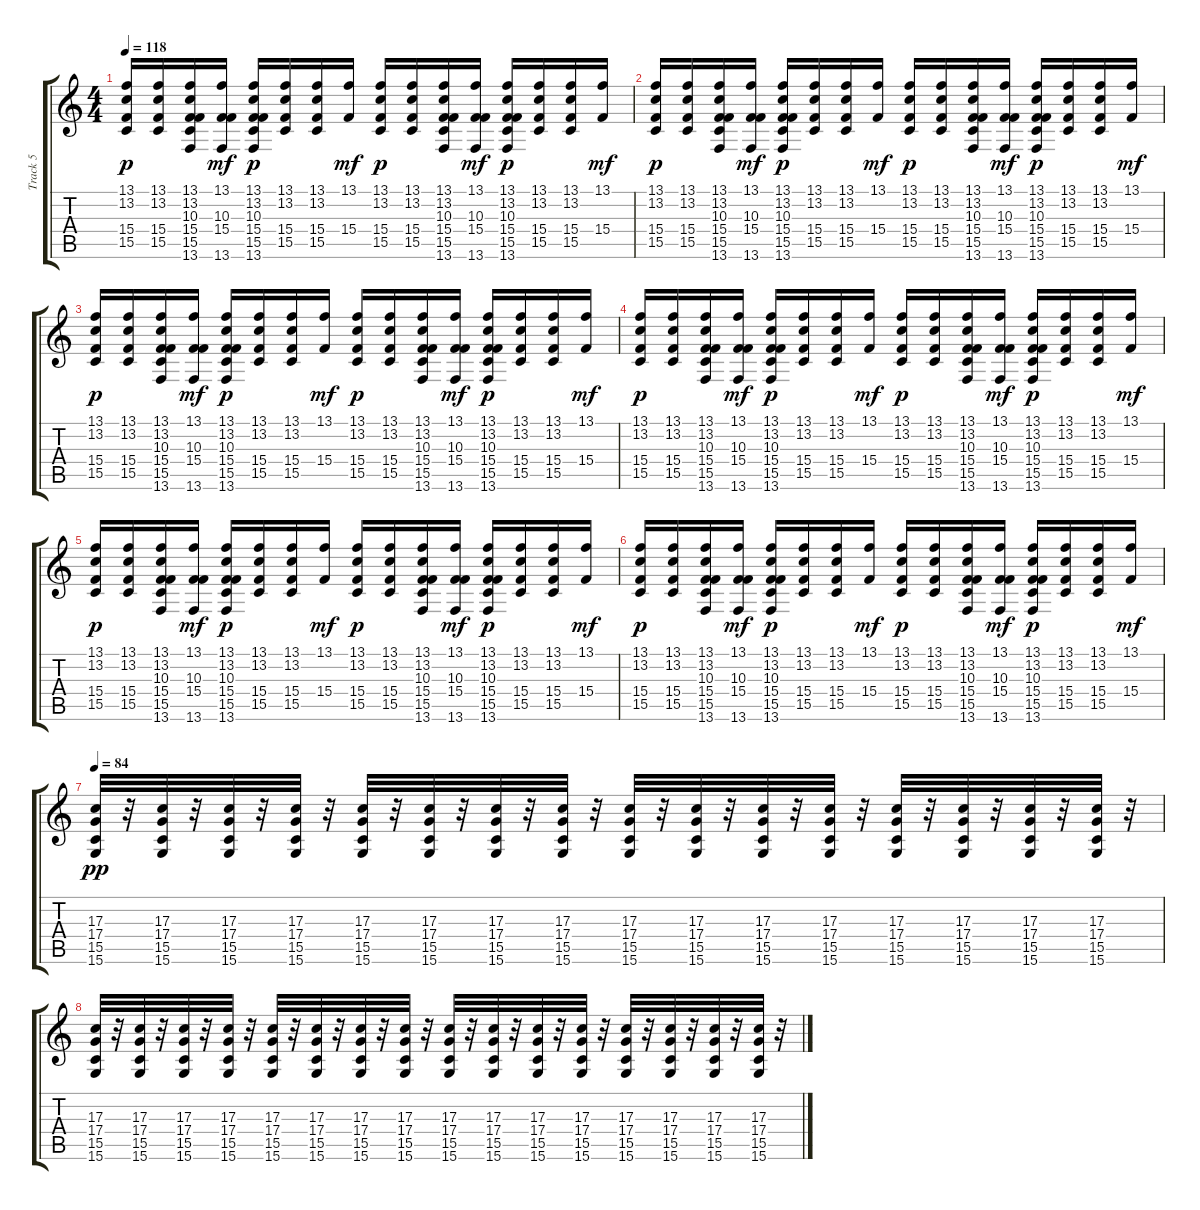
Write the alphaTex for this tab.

\track ("Track 5" "Track 5") {instrument accordion}
\staff {score tabs}
\tuning (E4 B3 G3 D3 A2 E2) {hide}
\ts (4 4)
\tempo 118
\clef g2
\ks c
(13.1 13.2 15.4 15.5).16{dy p} (13.1 13.2 15.4 15.5).16 (13.1 13.2 10.3 15.4 15.5 13.6).16 (13.1 10.3 15.4 13.6).16{dy mf} (13.1 13.2 10.3 15.4 15.5 13.6).16{dy p} (13.1 13.2 15.4 15.5).16 (13.1 13.2 15.4 15.5).16 (13.1 15.4).16{dy mf} (13.1 13.2 15.4 15.5).16{dy p} (13.1 13.2 15.4 15.5).16 (13.1 13.2 10.3 15.4 15.5 13.6).16 (13.1 10.3 15.4 13.6).16{dy mf} (13.1 13.2 10.3 15.4 15.5 13.6).16{dy p} (13.1 13.2 15.4 15.5).16 (13.1 13.2 15.4 15.5).16 (13.1 15.4).16{dy mf} |
(13.1 13.2 15.4 15.5).16{dy p} (13.1 13.2 15.4 15.5).16 (13.1 13.2 10.3 15.4 15.5 13.6).16 (13.1 10.3 15.4 13.6).16{dy mf} (13.1 13.2 10.3 15.4 15.5 13.6).16{dy p} (13.1 13.2 15.4 15.5).16 (13.1 13.2 15.4 15.5).16 (13.1 15.4).16{dy mf} (13.1 13.2 15.4 15.5).16{dy p} (13.1 13.2 15.4 15.5).16 (13.1 13.2 10.3 15.4 15.5 13.6).16 (13.1 10.3 15.4 13.6).16{dy mf} (13.1 13.2 10.3 15.4 15.5 13.6).16{dy p} (13.1 13.2 15.4 15.5).16 (13.1 13.2 15.4 15.5).16 (13.1 15.4).16{dy mf} |
(13.1 13.2 15.4 15.5).16{dy p} (13.1 13.2 15.4 15.5).16 (13.1 13.2 10.3 15.4 15.5 13.6).16 (13.1 10.3 15.4 13.6).16{dy mf} (13.1 13.2 10.3 15.4 15.5 13.6).16{dy p} (13.1 13.2 15.4 15.5).16 (13.1 13.2 15.4 15.5).16 (13.1 15.4).16{dy mf} (13.1 13.2 15.4 15.5).16{dy p} (13.1 13.2 15.4 15.5).16 (13.1 13.2 10.3 15.4 15.5 13.6).16 (13.1 10.3 15.4 13.6).16{dy mf} (13.1 13.2 10.3 15.4 15.5 13.6).16{dy p} (13.1 13.2 15.4 15.5).16 (13.1 13.2 15.4 15.5).16 (13.1 15.4).16{dy mf} |
(13.1 13.2 15.4 15.5).16{dy p} (13.1 13.2 15.4 15.5).16 (13.1 13.2 10.3 15.4 15.5 13.6).16 (13.1 10.3 15.4 13.6).16{dy mf} (13.1 13.2 10.3 15.4 15.5 13.6).16{dy p} (13.1 13.2 15.4 15.5).16 (13.1 13.2 15.4 15.5).16 (13.1 15.4).16{dy mf} (13.1 13.2 15.4 15.5).16{dy p} (13.1 13.2 15.4 15.5).16 (13.1 13.2 10.3 15.4 15.5 13.6).16 (13.1 10.3 15.4 13.6).16{dy mf} (13.1 13.2 10.3 15.4 15.5 13.6).16{dy p} (13.1 13.2 15.4 15.5).16 (13.1 13.2 15.4 15.5).16 (13.1 15.4).16{dy mf} |
(13.1 13.2 15.4 15.5).16{dy p} (13.1 13.2 15.4 15.5).16 (13.1 13.2 10.3 15.4 15.5 13.6).16 (13.1 10.3 15.4 13.6).16{dy mf} (13.1 13.2 10.3 15.4 15.5 13.6).16{dy p} (13.1 13.2 15.4 15.5).16 (13.1 13.2 15.4 15.5).16 (13.1 15.4).16{dy mf} (13.1 13.2 15.4 15.5).16{dy p} (13.1 13.2 15.4 15.5).16 (13.1 13.2 10.3 15.4 15.5 13.6).16 (13.1 10.3 15.4 13.6).16{dy mf} (13.1 13.2 10.3 15.4 15.5 13.6).16{dy p} (13.1 13.2 15.4 15.5).16 (13.1 13.2 15.4 15.5).16 (13.1 15.4).16{dy mf} |
(13.1 13.2 15.4 15.5).16{dy p} (13.1 13.2 15.4 15.5).16 (13.1 13.2 10.3 15.4 15.5 13.6).16 (13.1 10.3 15.4 13.6).16{dy mf} (13.1 13.2 10.3 15.4 15.5 13.6).16{dy p} (13.1 13.2 15.4 15.5).16 (13.1 13.2 15.4 15.5).16 (13.1 15.4).16{dy mf} (13.1 13.2 15.4 15.5).16{dy p} (13.1 13.2 15.4 15.5).16 (13.1 13.2 10.3 15.4 15.5 13.6).16 (13.1 10.3 15.4 13.6).16{dy mf} (13.1 13.2 10.3 15.4 15.5 13.6).16{dy p} (13.1 13.2 15.4 15.5).16 (13.1 13.2 15.4 15.5).16 (13.1 15.4).16{dy mf} |
\tempo 84
(17.3 17.4 15.5 15.6).32{dy pp volume 8} r.32 (17.3 17.4 15.5 15.6).32 r.32 (17.3 17.4 15.5 15.6).32 r.32 (17.3 17.4 15.5 15.6).32 r.32 (17.3 17.4 15.5 15.6).32 r.32 (17.3 17.4 15.5 15.6).32 r.32 (17.3 17.4 15.5 15.6).32 r.32 (17.3 17.4 15.5 15.6).32 r.32 (17.3 17.4 15.5 15.6).32 r.32 (17.3 17.4 15.5 15.6).32 r.32 (17.3 17.4 15.5 15.6).32 r.32 (17.3 17.4 15.5 15.6).32 r.32 (17.3 17.4 15.5 15.6).32 r.32 (17.3 17.4 15.5 15.6).32 r.32 (17.3 17.4 15.5 15.6).32 r.32 (17.3 17.4 15.5 15.6).32 r.32 |
(17.3 17.4 15.5 15.6).32 r.32 (17.3 17.4 15.5 15.6).32 r.32 (17.3 17.4 15.5 15.6).32 r.32 (17.3 17.4 15.5 15.6).32 r.32 (17.3 17.4 15.5 15.6).32 r.32 (17.3 17.4 15.5 15.6).32 r.32 (17.3 17.4 15.5 15.6).32 r.32 (17.3 17.4 15.5 15.6).32 r.32 (17.3 17.4 15.5 15.6).32 r.32 (17.3 17.4 15.5 15.6).32 r.32 (17.3 17.4 15.5 15.6).32 r.32 (17.3 17.4 15.5 15.6).32 r.32 (17.3 17.4 15.5 15.6).32 r.32 (17.3 17.4 15.5 15.6).32 r.32 (17.3 17.4 15.5 15.6).32 r.32 (17.3 17.4 15.5 15.6).32 r.32
